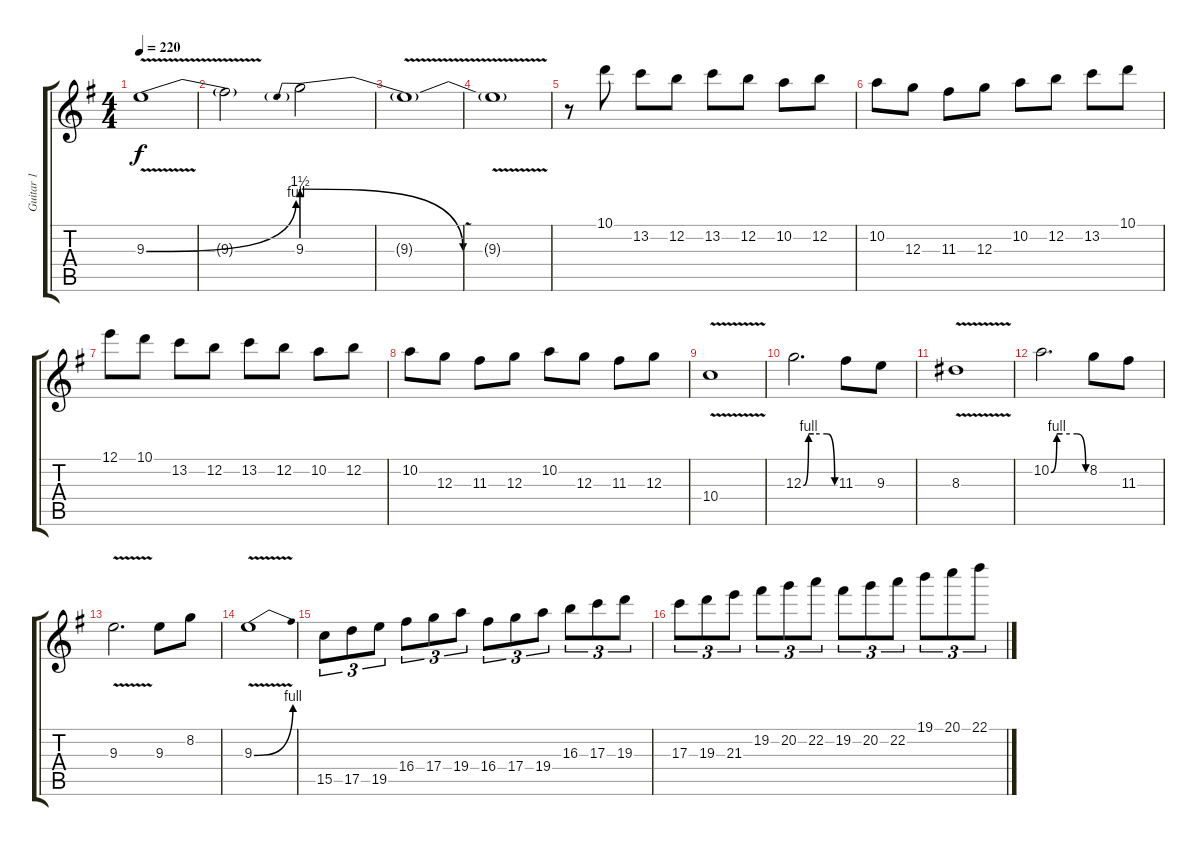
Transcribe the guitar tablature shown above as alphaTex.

\track ("Guitar 1" "Guitar 1") {instrument distortionguitar}
\staff {score tabs}
\tuning (E4 B3 G3 D3 A2 D2) {hide}
\ts (4 4)
\tempo 220
\clef g2
\ks eminor
9.3{be (bend 0 0 60 4) v}.1{dy f} |
9.3{t}.2 9.3{be (prebendrelease 0 6 60 0)}.2 |
9.3{v t}.1 |
9.3{t}.1 |
r.8 10.1.8 13.2.8 12.2.8 13.2.8 12.2.8 10.2.8 12.2.8 |
10.2.8 12.3.8 11.3.8 12.3.8 10.2.8 12.2.8 13.2.8 10.1.8 |
12.1.8 10.1.8 13.2.8 12.2.8 13.2.8 12.2.8 10.2.8 12.2.8 |
10.2.8 12.3.8 11.3.8 12.3.8 10.2.8 12.3.8 11.3.8 12.3.8 |
10.4{v}.1 |
12.3{be (custom 0 0 10 4 20 4 45 4 60 0)}.2{d} 11.3.8 9.3.8 |
8.3{v}.1 |
10.2{be (custom 0 0 10 4 20 4 45 4 60 0)}.2{d} 8.2.8 11.3.8 |
9.3{v}.2{d} 9.3.8 8.2.8 |
9.3{be (bend 0 0 60 4) v}.1 |
15.5.8{tu (3 2)} 17.5.8{tu (3 2)} 19.5.8{tu (3 2)} 16.4.8{tu (3 2)} 17.4.8{tu (3 2)} 19.4.8{tu (3 2)} 16.4.8{tu (3 2)} 17.4.8{tu (3 2)} 19.4.8{tu (3 2)} 16.3.8{tu (3 2)} 17.3.8{tu (3 2)} 19.3.8{tu (3 2)} |
17.3.8{tu (3 2)} 19.3.8{tu (3 2)} 21.3.8{tu (3 2)} 19.2.8{tu (3 2)} 20.2.8{tu (3 2)} 22.2.8{tu (3 2)} 19.2.8{tu (3 2)} 20.2.8{tu (3 2)} 22.2.8{tu (3 2)} 19.1.8{tu (3 2)} 20.1.8{tu (3 2)} 22.1.8{tu (3 2)}
